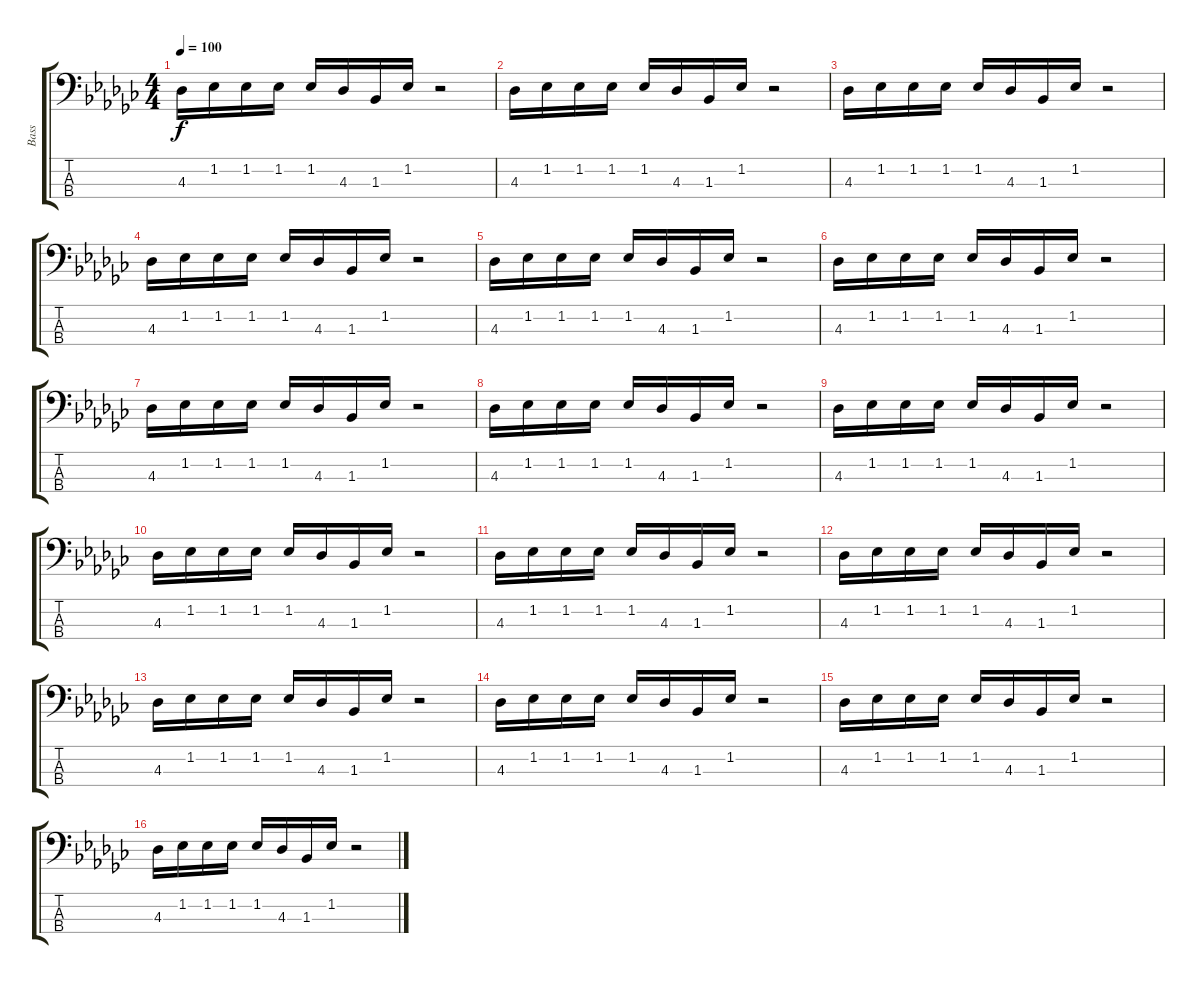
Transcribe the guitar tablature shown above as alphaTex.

\track ("Bass" "Bass") {instrument synthbass1}
\staff {score tabs}
\tuning (G2 D2 A1 E1) {hide}
\ts (4 4)
\tempo 100
\clef f4
\ks gb
4.3.16{dy f instrument synthbass1} 1.2.16 1.2.16 1.2.16 1.2.16 4.3.16 1.3.16 1.2.16 r.2 |
4.3.16 1.2.16 1.2.16 1.2.16 1.2.16 4.3.16 1.3.16 1.2.16 r.2 |
4.3.16 1.2.16 1.2.16 1.2.16 1.2.16 4.3.16 1.3.16 1.2.16 r.2 |
4.3.16 1.2.16 1.2.16 1.2.16 1.2.16 4.3.16 1.3.16 1.2.16 r.2 |
4.3.16 1.2.16 1.2.16 1.2.16 1.2.16 4.3.16 1.3.16 1.2.16 r.2 |
4.3.16 1.2.16 1.2.16 1.2.16 1.2.16 4.3.16 1.3.16 1.2.16 r.2 |
4.3.16 1.2.16 1.2.16 1.2.16 1.2.16 4.3.16 1.3.16 1.2.16 r.2 |
4.3.16 1.2.16 1.2.16 1.2.16 1.2.16 4.3.16 1.3.16 1.2.16 r.2 |
4.3.16 1.2.16 1.2.16 1.2.16 1.2.16 4.3.16 1.3.16 1.2.16 r.2 |
4.3.16 1.2.16 1.2.16 1.2.16 1.2.16 4.3.16 1.3.16 1.2.16 r.2 |
4.3.16 1.2.16 1.2.16 1.2.16 1.2.16 4.3.16 1.3.16 1.2.16 r.2 |
4.3.16 1.2.16 1.2.16 1.2.16 1.2.16 4.3.16 1.3.16 1.2.16 r.2 |
4.3.16 1.2.16 1.2.16 1.2.16 1.2.16 4.3.16 1.3.16 1.2.16 r.2 |
4.3.16 1.2.16 1.2.16 1.2.16 1.2.16 4.3.16 1.3.16 1.2.16 r.2 |
4.3.16 1.2.16 1.2.16 1.2.16 1.2.16 4.3.16 1.3.16 1.2.16 r.2 |
4.3.16 1.2.16 1.2.16 1.2.16 1.2.16 4.3.16 1.3.16 1.2.16 r.2
